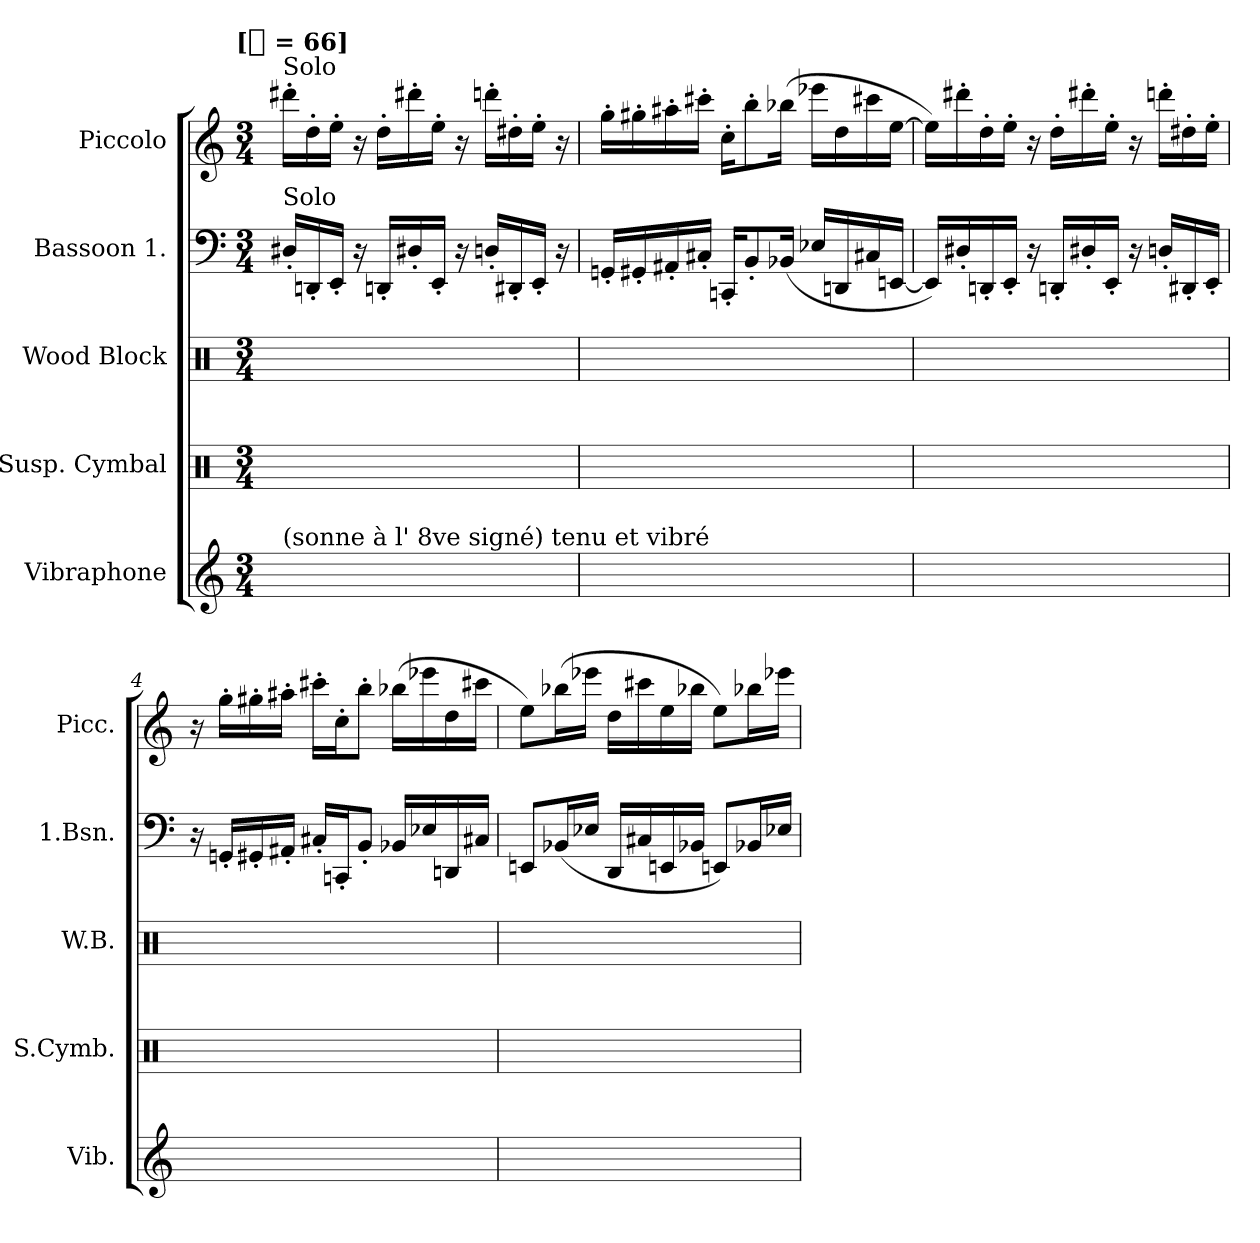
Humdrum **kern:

**kern	**kern	**kern	**kern	**kern
*part5	*part4	*part3	*part2	*part1
*staff5	*staff4	*staff3	*staff2	*staff1
*I"Vibraphone	*I"Susp. Cymbal	*I"Wood Block	*I"Bassoon 1.	*I"Piccolo
*I'Vib.	*I'S.Cymb.	*I'W.B.	*I'1.Bsn.	*I'Picc.
*clefG2	*clefX	*clefX	*clefF4	*clefG2
*	*	*	*	*ITrd-7c-12
*k[]	*k[]	*k[]	*k[]	*k[]
*C:	*C:	*C:	*C:	*C:
!!LO:TX:omd:t=[[quarter] = 66]
*M3/4	*M3/4	*M3/4	*M3/4	*M3/4
*MM66	*MM66	*MM66	*MM66	*MM66
=1	=1	=1	=1	=1
!	!	!	!	!LO:TX:a:t=Solo
!	!	!	!LO:TX:a:t=Solo	!
!LO:TX:a:t=(sonne à l' 8ve signé) tenu et vibré	!	!	!	!
2.ryy	2.ryy	4%3ryy	16D#X'LL	16dddd#X'LL
.	.	.	16DDn'	16ddd'
.	.	.	16EE'JJ	16eee'JJ
.	.	.	16r	16r
.	.	.	16DDn'LL	16ddd'LL
.	.	.	16D#X'	16dddd#X'
.	.	.	16EE'JJ	16eee'JJ
.	.	.	16r	16r
.	.	.	16Dn'LL	16ddddn'LL
.	.	.	16DD#X'	16ddd#X'
.	.	.	16EE'JJ	16eee'JJ
.	.	.	16r	16r
=2	=2	=2	=2	=2
4ryy	4ryy	4%3ryy	16GGn'LL	16ggg'LL
.	.	.	16GG#X'	16ggg#X'
.	.	.	16AA#X'	16aaa#X'
.	.	.	16C#X'JJ	16cccc#X'JJ
16ryy	16ryy	.	16CCn'KL	16ccc'KL
8.ryy	8.ryy	.	8BB'	8bbb'
.	.	.	(16BB-XJk	(16bbb-XJk
4ryy	4ryy	.	16E-XLL	16eeee-XLL
.	.	.	16DDn	16ddd
.	.	.	16C#X	16cccc#X
.	.	.	[16EEnJJ	[16eeeJJ
=3	=3	=3	=3	=3
2ryy	2ryy	4%3ryy	16EELL])	16eeeLL])
.	.	.	16D#X'	16dddd#X'
.	.	.	16DDn'	16ddd'
.	.	.	16EE'JJ	16eee'JJ
.	.	.	16r	16r
.	.	.	16DDn'LL	16ddd'LL
.	.	.	16D#X'	16dddd#X'
.	.	.	16EE'JJ	16eee'JJ
16ryy	16ryy	.	16r	16r
8.ryy	8.ryy	.	16Dn'LL	16ddddn'LL
.	.	.	16DD#X'	16ddd#X'
.	.	.	16EE'JJ	16eee'JJ
=4	=4	=4	=4	=4
2.ryy	2.ryy	4%3ryy	16r	16r
.	.	.	16GGn'LL	16ggg'LL
.	.	.	16GG#X'	16ggg#X'
.	.	.	16AA#X'JJ	16aaa#X'JJ
.	.	.	16C#X'LL	16cccc#X'LL
.	.	.	16CCn'J	16ccc'J
.	.	.	8BB'J	8bbb'J
.	.	.	16BB-XLL	(16bbb-XLL
.	.	.	16E-X	16eeee-X
.	.	.	16DDn	16ddd
.	.	.	16C#XJJ	16cccc#XJJ
=5	=5	=5	=5	=5
2.ryy	2.ryy	4ryy	8EEnL	8eeeL)
.	.	.	(16BB-XL	(16bbb-XL
.	.	.	16E-XJJ	16eeee-XJJ
.	.	4ryy	16DDLL	16dddLL
.	.	.	16C#X	16cccc#X
.	.	.	16EEn	16eee
.	.	.	16BB-XJJ	16bbb-XJJ
.	.	4ryy	8EEnL)	8eeeL)
.	.	.	16BB-XL	16bbb-XL
.	.	.	16E-XJJ	16eeee-XJJ
=	=	=	=	=
*-	*-	*-	*-	*-
